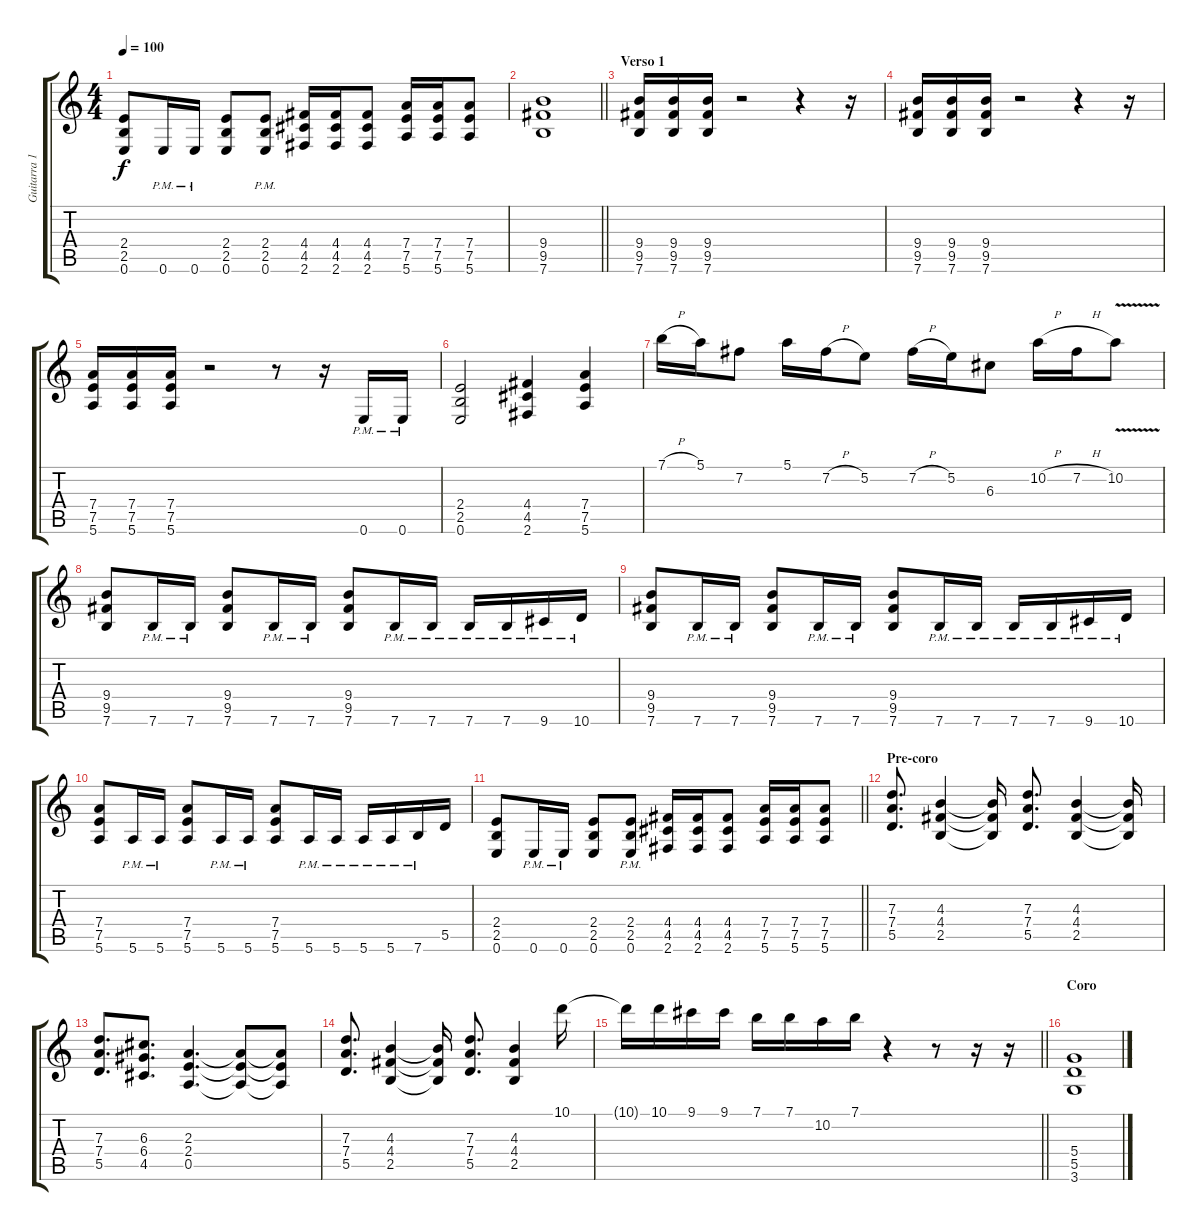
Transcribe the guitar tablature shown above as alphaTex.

\track ("Guitarra 1" "Guitarra 1") {instrument distortionguitar}
\staff {score tabs}
\tuning (E4 B3 G3 D3 A2 E2) {hide}
\ts (4 4)
\tempo 100
\clef g2
\ks c
(2.4 2.5 0.6).8{dy f} 0.6{pm}.16 0.6{pm}.16 (2.4 2.5 0.6).8 (2.4 2.5 0.6{pm}).8 (4.4 4.5 2.6).16 (4.4 4.5 2.6).16 (4.4 4.5 2.6).8 (7.4 7.5 5.6).16 (7.4 7.5 5.6).16 (7.4 7.5 5.6).8 |
\barLineRight lightlight
(9.4 9.5 7.6).1 |
\section ("" "Verso 1")
(9.4 9.5 7.6).16 (9.4 9.5 7.6).16 (9.4 9.5 7.6).16 r.2 r.4 r.16 |
(9.4 9.5 7.6).16 (9.4 9.5 7.6).16 (9.4 9.5 7.6).16 r.2 r.4 r.16 |
(7.4 7.5 5.6).16 (7.4 7.5 5.6).16 (7.4 7.5 5.6).16 r.2 r.8 r.16 0.6{pm}.16 0.6{pm}.16 |
(2.4 2.5 0.6).2 (4.4 4.5 2.6).4 (7.4 7.5 5.6).4 |
7.1{h}.16 5.1.16 7.2.8 5.1.16 7.2{h}.16 5.2.8 7.2{h}.16 5.2.16 6.3.8 10.2{h}.16 7.2{h}.16 10.2{v}.8 |
(9.4 9.5 7.6).8 7.6{pm}.16 7.6{pm}.16 (9.4 9.5 7.6).8 7.6{pm}.16 7.6{pm}.16 (9.4 9.5 7.6).8 7.6{pm}.16 7.6{pm}.16 7.6{pm}.16 7.6{pm}.16 9.6{pm}.16 10.6{pm}.16 |
(9.4 9.5 7.6).8 7.6{pm}.16 7.6{pm}.16 (9.4 9.5 7.6).8 7.6{pm}.16 7.6{pm}.16 (9.4 9.5 7.6).8 7.6{pm}.16 7.6{pm}.16 7.6{pm}.16 7.6{pm}.16 9.6{pm}.16 10.6{pm}.16 |
(7.4 7.5 5.6).8 5.6{pm}.16 5.6{pm}.16 (7.4 7.5 5.6).8 5.6{pm}.16 5.6{pm}.16 (7.4 7.5 5.6).8 5.6{pm}.16 5.6{pm}.16 5.6{pm}.16 5.6{pm}.16 7.6{pm}.16 5.5.16 |
\barLineRight lightlight
(2.4 2.5 0.6).8 0.6{pm}.16 0.6{pm}.16 (2.4 2.5 0.6).8 (2.4 2.5 0.6{pm}).8 (4.4 4.5 2.6).16 (4.4 4.5 2.6).16 (4.4 4.5 2.6).8 (7.4 7.5 5.6).16 (7.4 7.5 5.6).16 (7.4 7.5 5.6).8 |
\section ("" "Pre-coro")
(7.3 7.4 5.5).8{d} (4.3 4.4 2.5).4 (4.3{t} 4.4{t} 2.5{t}).16 (7.3 7.4 5.5).8{d} (4.3 4.4 2.5).4 (4.3{t} 4.4{t} 2.5{t}).16 |
(7.3 7.4 5.5).8{d} (6.3 6.4 4.5).8{d} (2.3 2.4 0.5).4{d} (2.3{t} 2.4{t} 0.5{t}).8 (2.3{t} 2.4{t} 0.5{t}).8 |
(7.3 7.4 5.5).8{d} (4.3 4.4 2.5).4 (4.3{t} 4.4{t} 2.5{t}).16 (7.3 7.4 5.5).8{d} (4.3 4.4 2.5).4 10.1.16 |
\barLineRight lightlight
10.1{t}.16 10.1.16 9.1.16 9.1.16 7.1.16 7.1.16 10.2.16 7.1.16 r.4 r.8 r.16 r.16 |
\section ("" "Coro")
(5.4 5.5 3.6).1
